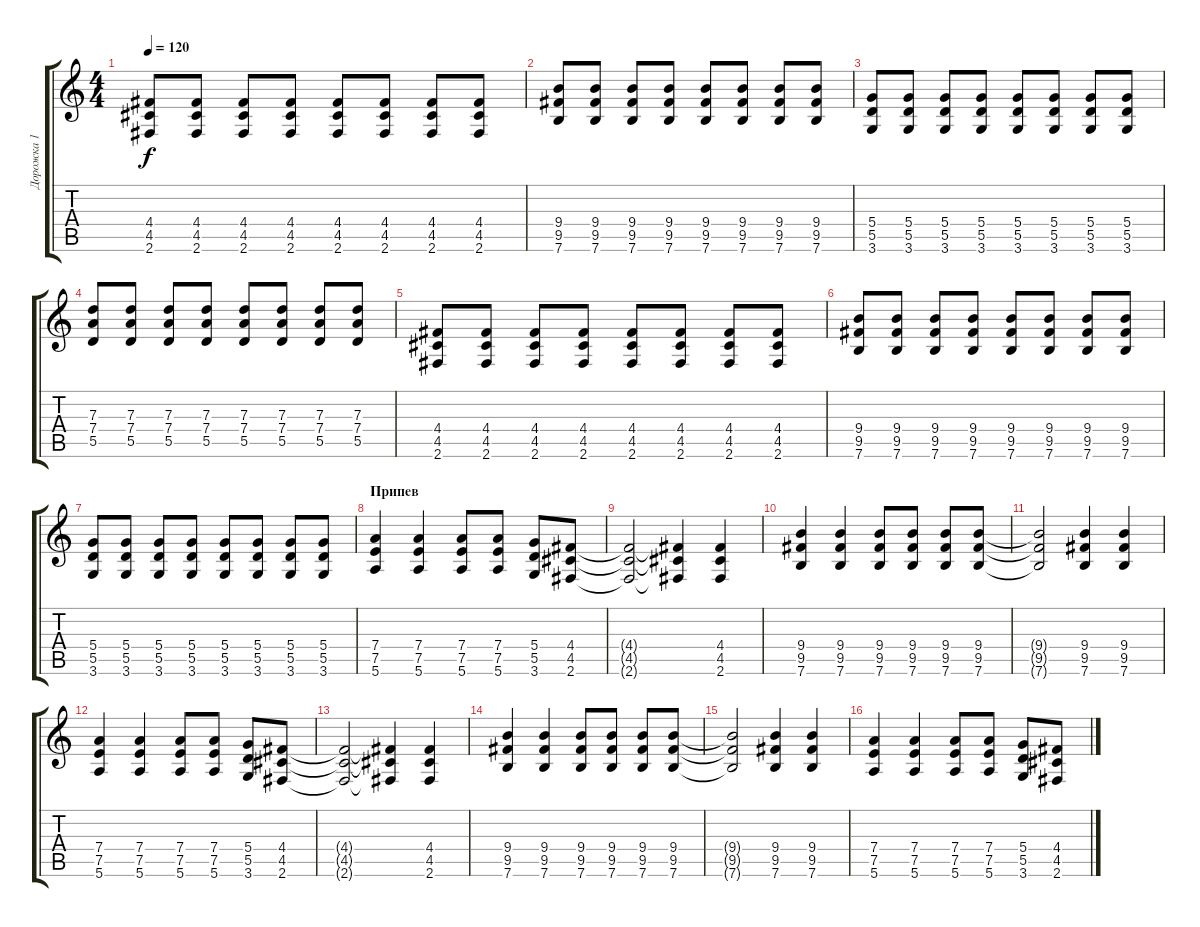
\track ("Дорожка 1" "Дорожка 1") {instrument distortionguitar}
\staff {score tabs}
\tuning (E4 B3 G3 D3 A2 E2) {hide}
\ts (4 4)
\tempo 120
\clef g2
\ks c
(4.4 4.5 2.6).8{dy f} (4.4 4.5 2.6).8 (4.4 4.5 2.6).8 (4.4 4.5 2.6).8 (4.4 4.5 2.6).8 (4.4 4.5 2.6).8 (4.4 4.5 2.6).8 (4.4 4.5 2.6).8 |
(9.4 9.5 7.6).8 (9.4 9.5 7.6).8 (9.4 9.5 7.6).8 (9.4 9.5 7.6).8 (9.4 9.5 7.6).8 (9.4 9.5 7.6).8 (9.4 9.5 7.6).8 (9.4 9.5 7.6).8 |
(5.4 5.5 3.6).8 (5.4 5.5 3.6).8 (5.4 5.5 3.6).8 (5.4 5.5 3.6).8 (5.4 5.5 3.6).8 (5.4 5.5 3.6).8 (5.4 5.5 3.6).8 (5.4 5.5 3.6).8 |
(7.3 7.4 5.5).8 (7.3 7.4 5.5).8 (7.3 7.4 5.5).8 (7.3 7.4 5.5).8 (7.3 7.4 5.5).8 (7.3 7.4 5.5).8 (7.3 7.4 5.5).8 (7.3 7.4 5.5).8 |
(4.4 4.5 2.6).8 (4.4 4.5 2.6).8 (4.4 4.5 2.6).8 (4.4 4.5 2.6).8 (4.4 4.5 2.6).8 (4.4 4.5 2.6).8 (4.4 4.5 2.6).8 (4.4 4.5 2.6).8 |
(9.4 9.5 7.6).8 (9.4 9.5 7.6).8 (9.4 9.5 7.6).8 (9.4 9.5 7.6).8 (9.4 9.5 7.6).8 (9.4 9.5 7.6).8 (9.4 9.5 7.6).8 (9.4 9.5 7.6).8 |
(5.4 5.5 3.6).8 (5.4 5.5 3.6).8 (5.4 5.5 3.6).8 (5.4 5.5 3.6).8 (5.4 5.5 3.6).8 (5.4 5.5 3.6).8 (5.4 5.5 3.6).8 (5.4 5.5 3.6).8 |
\section ("" "Припев")
(7.4 7.5 5.6).4 (7.4 7.5 5.6).4 (7.4 7.5 5.6).8 (7.4 7.5 5.6).8 (5.4 5.5 3.6).8 (4.4 4.5 2.6).8 |
(4.4{t} 4.5{t} 2.6{t}).2 (4.4{t} 4.5{t} 2.6{t}).4 (4.4 4.5 2.6).4 |
(9.4 9.5 7.6).4 (9.4 9.5 7.6).4 (9.4 9.5 7.6).8 (9.4 9.5 7.6).8 (9.4 9.5 7.6).8 (9.4 9.5 7.6).8 |
(9.4{t} 9.5{t} 7.6{t}).2 (9.4 9.5 7.6).4 (9.4 9.5 7.6).4 |
(7.4 7.5 5.6).4 (7.4 7.5 5.6).4 (7.4 7.5 5.6).8 (7.4 7.5 5.6).8 (5.4 5.5 3.6).8 (4.4 4.5 2.6).8 |
(4.4{t} 4.5{t} 2.6{t}).2 (4.4{t} 4.5{t} 2.6{t}).4 (4.4 4.5 2.6).4 |
(9.4 9.5 7.6).4 (9.4 9.5 7.6).4 (9.4 9.5 7.6).8 (9.4 9.5 7.6).8 (9.4 9.5 7.6).8 (9.4 9.5 7.6).8 |
(9.4{t} 9.5{t} 7.6{t}).2 (9.4 9.5 7.6).4 (9.4 9.5 7.6).4 |
(7.4 7.5 5.6).4 (7.4 7.5 5.6).4 (7.4 7.5 5.6).8 (7.4 7.5 5.6).8 (5.4 5.5 3.6).8 (4.4 4.5 2.6).8
